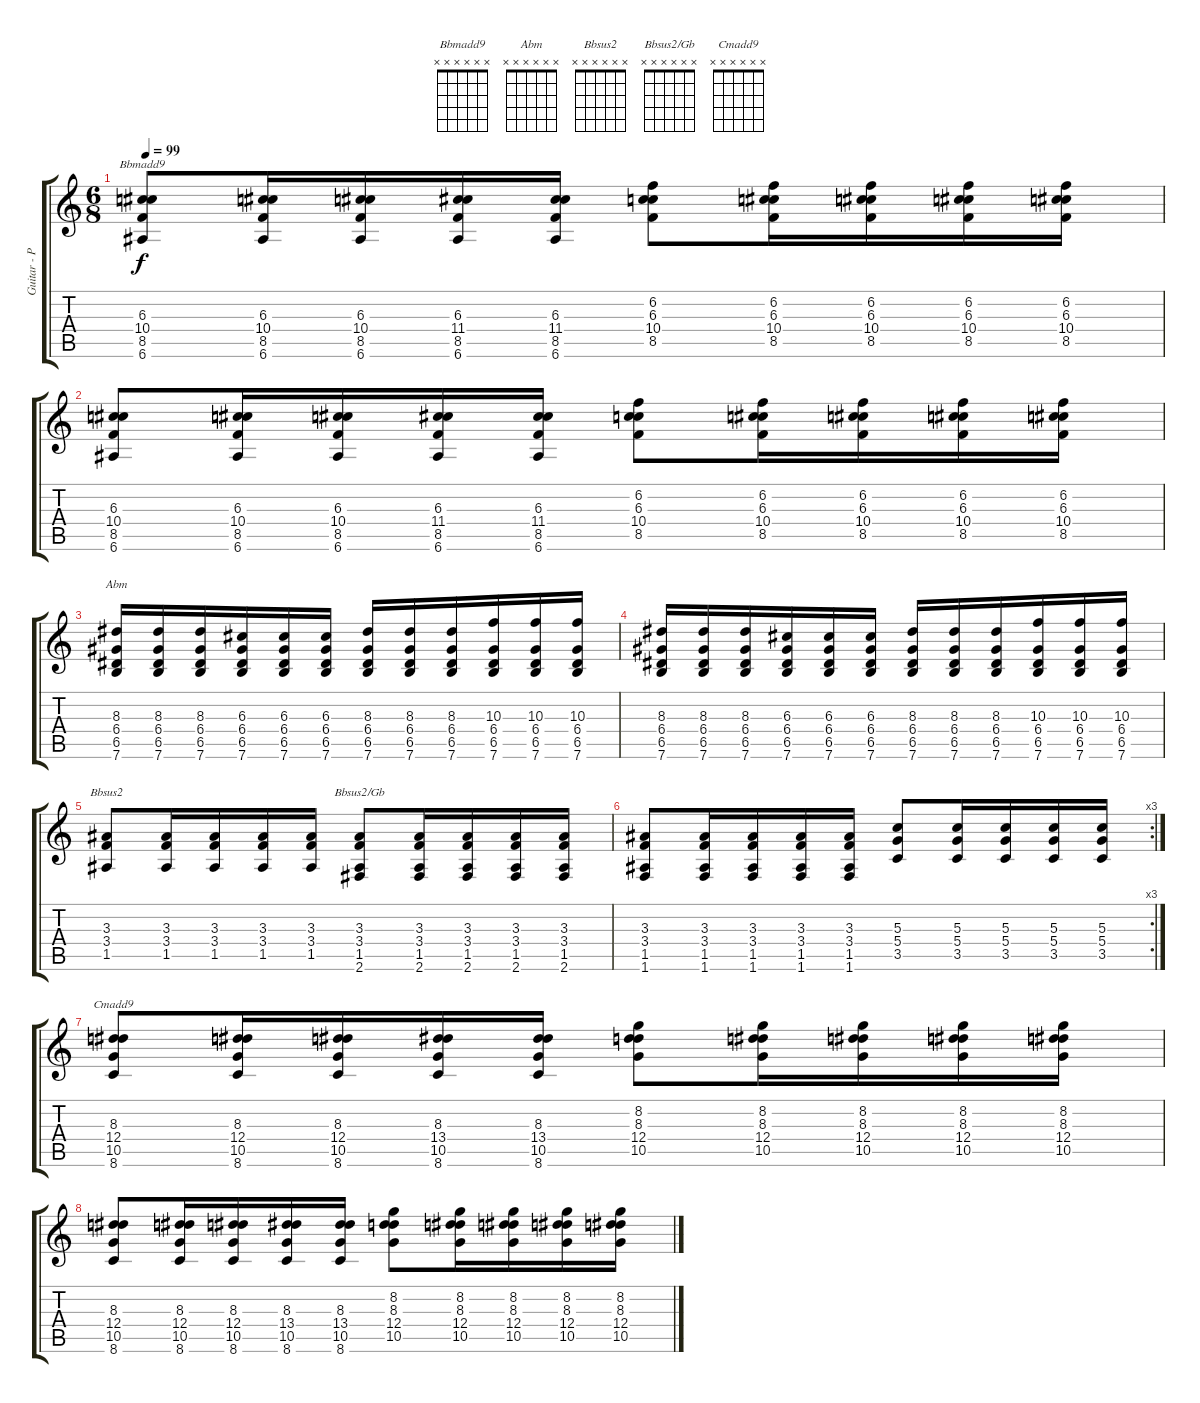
\track ("Guitar - Peter Lindgren" "Guitar - P") {instrument distortionguitar}
\staff {score tabs}
\tuning (E4 B3 G3 D3 A2 E2) {hide}
\chord ("Bbmadd9" x x x x x x) {firstfret 0}
\chord ("Abm" x x x x x x) {firstfret 0}
\chord ("Bbsus2" x x x x x x) {firstfret 0}
\chord ("Bbsus2/Gb" x x x x x x) {firstfret 0}
\chord ("Cmadd9" x x x x x x) {firstfret 0}
\ts (6 8)
\tempo 99
\clef g2
\ks c
(6.3 10.4 8.5 6.6).8{ch "Bbmadd9" dy f} (6.3 10.4 8.5 6.6).16 (6.3 10.4 8.5 6.6).16 (6.3 11.4 8.5 6.6).16 (6.3 11.4 8.5 6.6).16 (6.2 6.3 10.4 8.5).8 (6.2 6.3 10.4 8.5).16 (6.2 6.3 10.4 8.5).16 (6.2 6.3 10.4 8.5).16 (6.2 6.3 10.4 8.5).16 |
(6.3 10.4 8.5 6.6).8 (6.3 10.4 8.5 6.6).16 (6.3 10.4 8.5 6.6).16 (6.3 11.4 8.5 6.6).16 (6.3 11.4 8.5 6.6).16 (6.2 6.3 10.4 8.5).8 (6.2 6.3 10.4 8.5).16 (6.2 6.3 10.4 8.5).16 (6.2 6.3 10.4 8.5).16 (6.2 6.3 10.4 8.5).16 |
(8.3 6.4 6.5 7.6).16{ch "Abm"} (8.3 6.4 6.5 7.6).16 (8.3 6.4 6.5 7.6).16 (6.3 6.4 6.5 7.6).16 (6.3 6.4 6.5 7.6).16 (6.3 6.4 6.5 7.6).16 (8.3 6.4 6.5 7.6).16 (8.3 6.4 6.5 7.6).16 (8.3 6.4 6.5 7.6).16 (10.3 6.4 6.5 7.6).16 (10.3 6.4 6.5 7.6).16 (10.3 6.4 6.5 7.6).16 |
(8.3 6.4 6.5 7.6).16 (8.3 6.4 6.5 7.6).16 (8.3 6.4 6.5 7.6).16 (6.3 6.4 6.5 7.6).16 (6.3 6.4 6.5 7.6).16 (6.3 6.4 6.5 7.6).16 (8.3 6.4 6.5 7.6).16 (8.3 6.4 6.5 7.6).16 (8.3 6.4 6.5 7.6).16 (10.3 6.4 6.5 7.6).16 (10.3 6.4 6.5 7.6).16 (10.3 6.4 6.5 7.6).16 |
(3.3 3.4 1.5).8{ch "Bbsus2"} (3.3 3.4 1.5).16 (3.3 3.4 1.5).16 (3.3 3.4 1.5).16 (3.3 3.4 1.5).16 (3.3 3.4 1.5 2.6).8{ch "Bbsus2/Gb"} (3.3 3.4 1.5 2.6).16 (3.3 3.4 1.5 2.6).16 (3.3 3.4 1.5 2.6).16 (3.3 3.4 1.5 2.6).16 |
\rc 3
(3.3 3.4 1.5 1.6).8 (3.3 3.4 1.5 1.6).16 (3.3 3.4 1.5 1.6).16 (3.3 3.4 1.5 1.6).16 (3.3 3.4 1.5 1.6).16 (5.3 5.4 3.5).8 (5.3 5.4 3.5).16 (5.3 5.4 3.5).16 (5.3 5.4 3.5).16 (5.3 5.4 3.5).16 |
(8.3 12.4 10.5 8.6).8{ch "Cmadd9" instrument distortionguitar} (8.3 12.4 10.5 8.6).16 (8.3 12.4 10.5 8.6).16 (8.3 13.4 10.5 8.6).16 (8.3 13.4 10.5 8.6).16 (8.2 8.3 12.4 10.5).8 (8.2 8.3 12.4 10.5).16 (8.2 8.3 12.4 10.5).16 (8.2 8.3 12.4 10.5).16 (8.2 8.3 12.4 10.5).16 |
(8.3 12.4 10.5 8.6).8 (8.3 12.4 10.5 8.6).16 (8.3 12.4 10.5 8.6).16 (8.3 13.4 10.5 8.6).16 (8.3 13.4 10.5 8.6).16 (8.2 8.3 12.4 10.5).8 (8.2 8.3 12.4 10.5).16 (8.2 8.3 12.4 10.5).16 (8.2 8.3 12.4 10.5).16 (8.2 8.3 12.4 10.5).16
